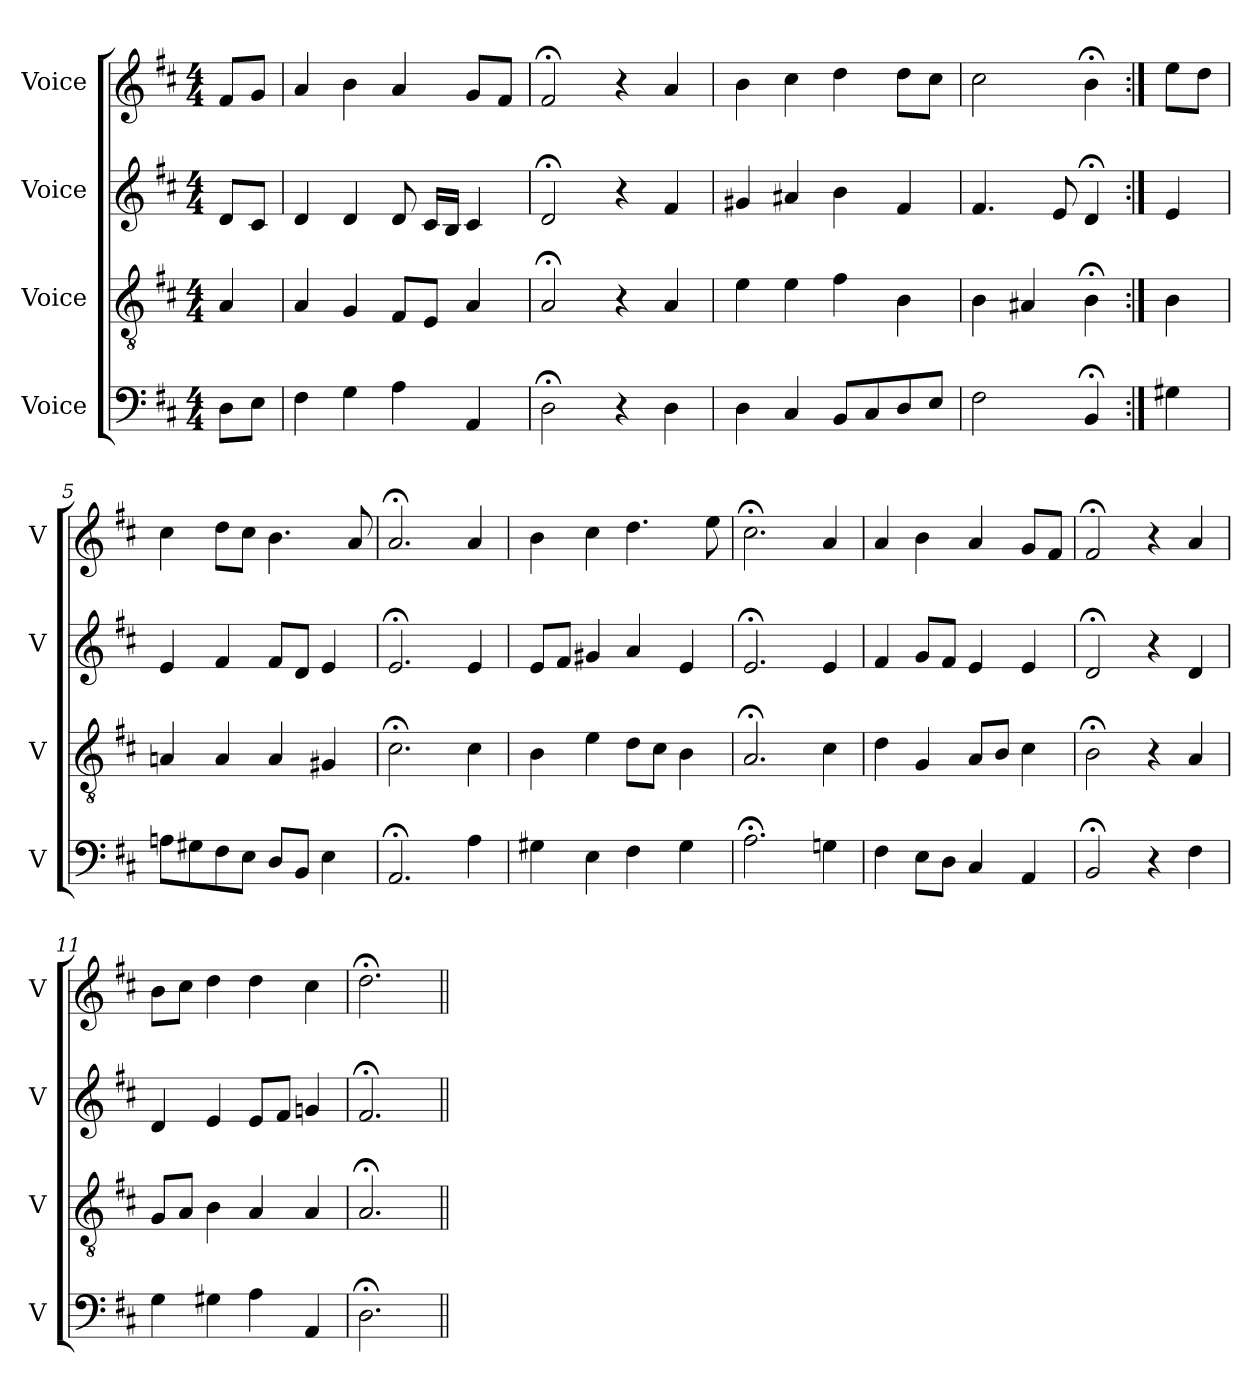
**kern	**kern	**kern	**kern
*part4	*part3	*part2	*part1
*staff4	*staff3	*staff2	*staff1
*I"Voice	*I"Voice	*I"Voice	*I"Voice
*I'V	*I'V	*I'V	*I'V
*clefF4	*clefGv2	*clefG2	*clefG2
*k[f#c#]	*k[f#c#]	*k[f#c#]	*k[f#c#]
*M4/4	*M4/4	*M4/4	*M4/4
=	=	=	=
8D\L	4A/	8d/L	8f#/L
8E\J	.	8c#/J	8g/J
=1	=1	=1	=1
4F#\	4A/	4d/	4a/
4G\	4G/	4d/	4b\
4A\	8F#/L	8d/	4a/
.	8E/J	16c#/LL	.
.	.	16B/JJ	.
4AA/	4A/	4c#/	8g/L
.	.	.	8f#/J
=2	=2	=2	=2
2D;<\	2A;</	2d;</	2f#;</
4r	4r	4r	4r
4D\	4A/	4f#/	4a/
=3	=3	=3	=3
4D\	4e\	4g#X/	4b\
4C#/	4e\	4a#X/	4cc#\
8BB/L	4f#\	4b\	4dd\
8C#/	.	.	.
8D/	4B\	4f#/	8dd\L
8E/J	.	.	8cc#\J
=4	=4	=4	=4
2F#\	4B\	4.f#/	2cc#\
.	4A#X/	.	.
.	.	8e/	.
4BB;</	4B;<\	4d;</	4b;<\
=4X1:|!	=4X1:|!	=4X1:|!	=4X1:|!
4G#X\	4B\	4e/	8ee\L
.	.	.	8dd\J
=5	=5	=5	=5
8An\L	4An/	4e/	4cc#\
8G#X\	.	.	.
8F#\	4A/	4f#/	8dd\L
8E\J	.	.	8cc#\J
8D/L	4A/	8f#/L	4.b\
8BB/J	.	8d/J	.
4E\	4G#X/	4e/	.
.	.	.	8a/
!!LO:LB:g=z
=6	=6	=6	=6
2.AA;</	2.c#;<\	2.e;</	2.a;</
4A\	4c#\	4e/	4a/
=7	=7	=7	=7
4G#X\	4B\	8e/L	4b\
.	.	8f#/J	.
4E\	4e\	4g#X/	4cc#\
4F#\	8d\L	4a/	4.dd\
.	8c#\J	.	.
4G#\	4B\	4e/	.
.	.	.	8ee\
=8	=8	=8	=8
2.A;<\	2.A;</	2.e;</	2.cc#;<\
4Gn\	4c#\	4e/	4a/
=9	=9	=9	=9
4F#\	4d\	4f#/	4a/
8E\L	4G/	8g/L	4b\
8D\J	.	8f#/J	.
4C#/	8A/L	4e/	4a/
.	8B/J	.	.
4AA/	4c#\	4e/	8g/L
.	.	.	8f#/J
=10	=10	=10	=10
2BB;</	2B;<\	2d;</	2f#;</
4r	4r	4r	4r
4F#\	4A/	4d/	4a/
=11	=11	=11	=11
4G\	8G/L	4d/	8b\L
.	8A/J	.	8cc#\J
4G#X\	4B\	4e/	4dd\
4A\	4A/	8e/L	4dd\
.	.	8f#/J	.
4AA/	4A/	4gn/	4cc#\
=12	=12	=12	=12
2.D;<\	2.A;</	2.f#;</	2.dd;<\
=||	=||	=||	=||
*-	*-	*-	*-
